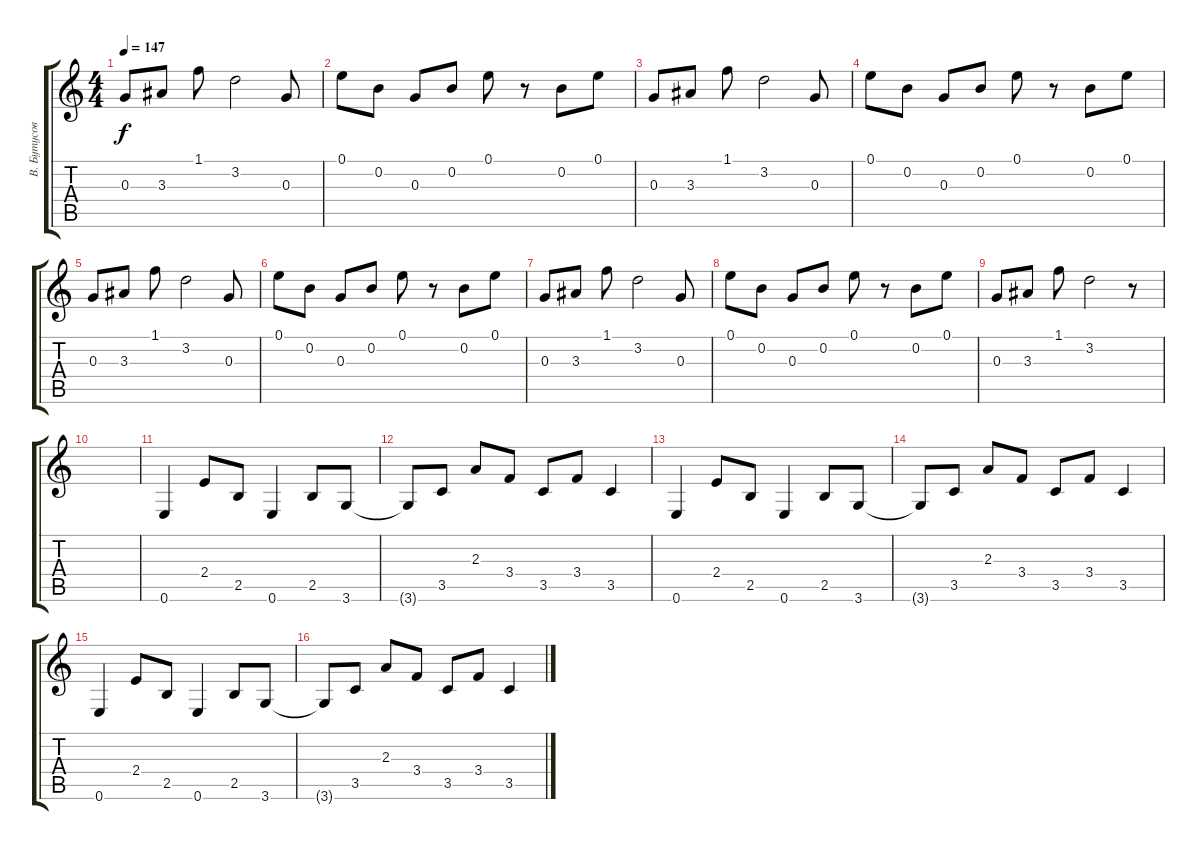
\track ("В. Бутусов" "В. Бутусов") {instrument overdrivenguitar}
\staff {score tabs}
\tuning (E4 B3 G3 D3 A2 E2) {hide}
\ts (4 4)
\tempo 147
\clef g2
\ks c
0.3.8{dy f} 3.3.8 1.1.8 3.2.2 0.3.8 |
0.1.8 0.2.8 0.3.8 0.2.8 0.1.8 r.8 0.2.8 0.1.8 |
0.3.8 3.3.8 1.1.8 3.2.2 0.3.8 |
0.1.8 0.2.8 0.3.8 0.2.8 0.1.8 r.8 0.2.8 0.1.8 |
0.3.8 3.3.8 1.1.8 3.2.2 0.3.8 |
0.1.8 0.2.8 0.3.8 0.2.8 0.1.8 r.8 0.2.8 0.1.8 |
0.3.8 3.3.8 1.1.8 3.2.2 0.3.8 |
0.1.8 0.2.8 0.3.8 0.2.8 0.1.8 r.8 0.2.8 0.1.8 |
0.3.8 3.3.8 1.1.8 3.2.2 r.8 |
|
0.6.4 2.4.8 2.5.8 0.6.4 2.5.8 3.6.8 |
3.6{t}.8 3.5.8 2.3.8 3.4.8 3.5.8 3.4.8 3.5.4 |
0.6.4 2.4.8 2.5.8 0.6.4 2.5.8 3.6.8 |
3.6{t}.8 3.5.8 2.3.8 3.4.8 3.5.8 3.4.8 3.5.4 |
0.6.4 2.4.8 2.5.8 0.6.4 2.5.8 3.6.8 |
3.6{t}.8 3.5.8 2.3.8 3.4.8 3.5.8 3.4.8 3.5.4
